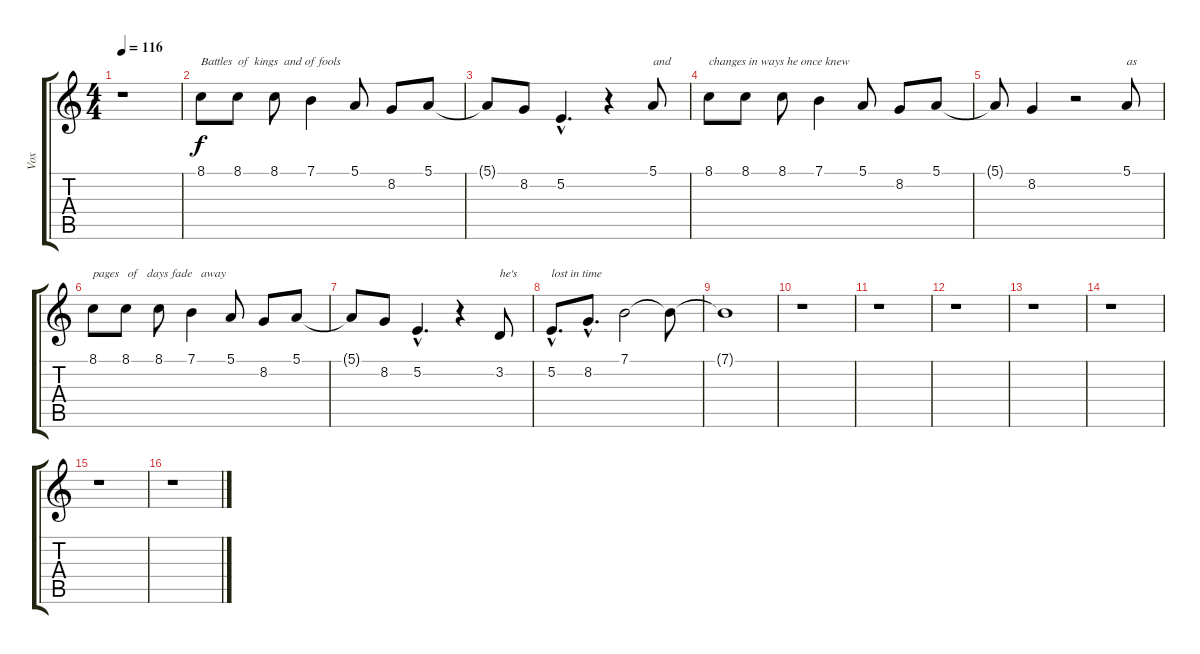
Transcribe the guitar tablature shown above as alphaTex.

\track ("Vox" "Vox") {instrument violin}
\staff {score tabs}
\tuning (E4 B3 G3 D3 A2 E2) {hide}
\ts (4 4)
\tempo 116
\clef g2
\ks c
r.1{dy f} |
8.1.8{txt "Battles  of  kings  and of fools"} 8.1.8 8.1.8 7.1.4 5.1.8 8.2.8 5.1.8 |
5.1{t}.8 8.2.8 5.2{hac}.4{d} r.4 5.1.8{txt "and"} |
8.1.8{txt "changes in ways he once knew"} 8.1.8 8.1.8 7.1.4 5.1.8 8.2.8 5.1.8 |
5.1{t}.8 8.2.4 r.2 5.1.8{txt "as"} |
8.1.8{txt "pages   of   days fade   away"} 8.1.8 8.1.8 7.1.4 5.1.8 8.2.8 5.1.8 |
5.1{t}.8 8.2.8 5.2{hac}.4{d} r.4 3.2.8{txt "he's"} |
5.2{hac}.8{d txt "lost in time"} 8.2{hac}.8{d} 7.1.2 7.1{t}.8 |
7.1{t}.1 |
r.1 |
r.1 |
r.1 |
r.1 |
r.1 |
r.1 |
r.1
